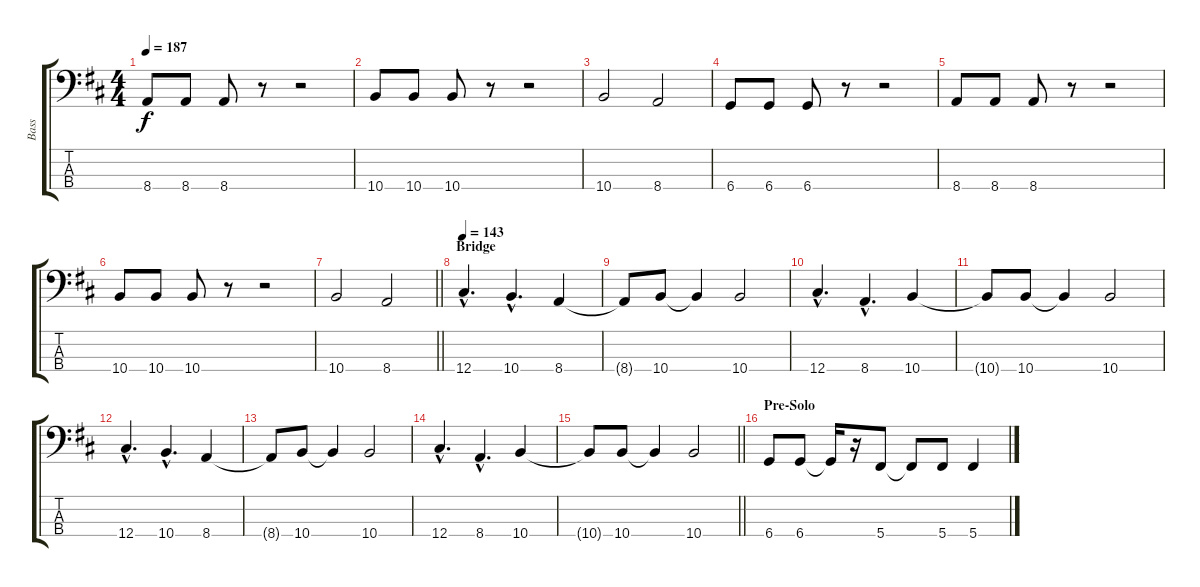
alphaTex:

\track ("Bass" "Bass") {instrument electricbasspick}
\staff {score tabs}
\tuning (Gb2 Db2 Ab1 Db1) {hide}
\ts (4 4)
\tempo 187
\clef f4
\ks d
8.4.8{dy f} 8.4.8 8.4.8 r.8 r.2 |
10.4.8 10.4.8 10.4.8 r.8 r.2 |
10.4.2 8.4.2 |
6.4.8 6.4.8 6.4.8 r.8 r.2 |
8.4.8 8.4.8 8.4.8 r.8 r.2 |
10.4.8 10.4.8 10.4.8 r.8 r.2 |
\barLineRight lightlight
10.4.2 8.4.2 |
\section ("" "Bridge")
\tempo 143
12.4{hac}.4{d} 10.4{hac}.4{d} 8.4.4 |
8.4{t}.8 10.4.8 10.4{t}.4 10.4.2 |
12.4{hac}.4{d} 8.4{hac}.4{d} 10.4.4 |
10.4{t}.8 10.4.8 10.4{t}.4 10.4.2 |
12.4{hac}.4{d} 10.4{hac}.4{d} 8.4.4 |
8.4{t}.8 10.4.8 10.4{t}.4 10.4.2 |
12.4{hac}.4{d} 8.4{hac}.4{d} 10.4.4 |
\barLineRight lightlight
10.4{t}.8 10.4.8 10.4{t}.4 10.4.2 |
\section ("" "Pre-Solo")
6.4.8 6.4.8 6.4{t}.16 r.16 5.4.8 5.4{t}.8 5.4.8 5.4.4
